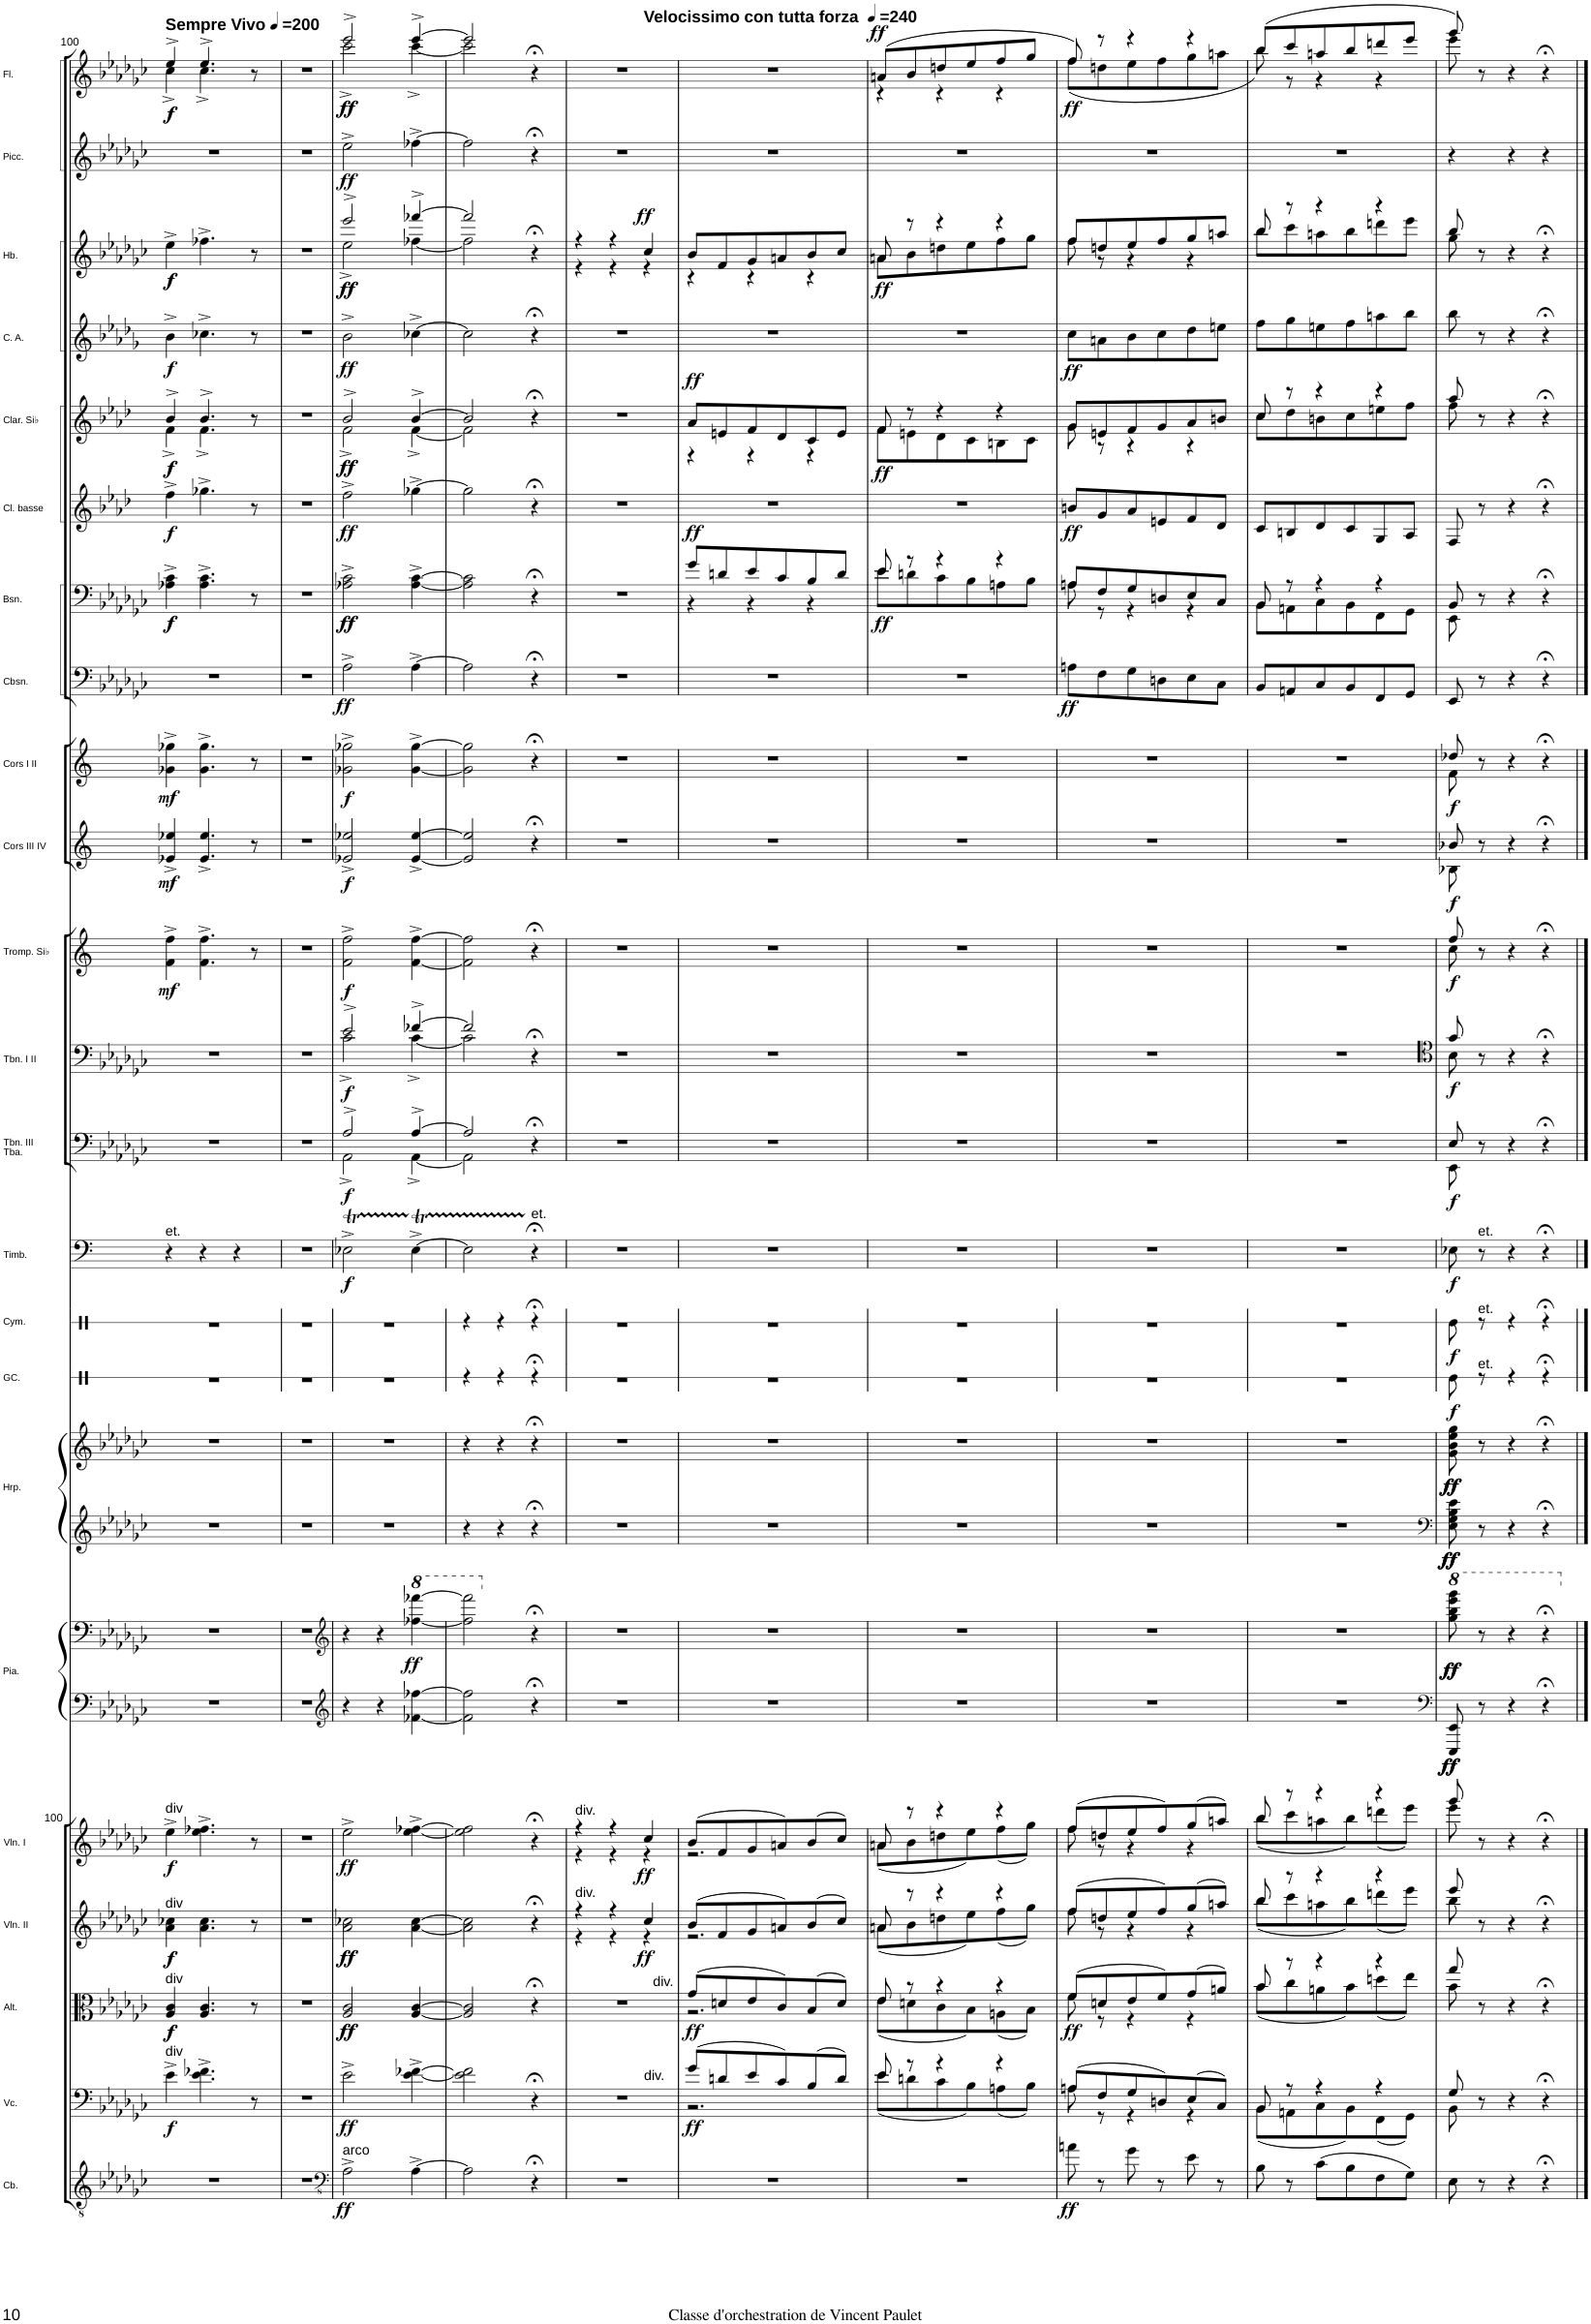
**kern	**dynam	**kern	**dynam	**kern	**dynam	**kern	**dynam	**kern	**dynam	**kern	**kern	**dynam	**kern	**kern	**dynam	**kern	**dynam	**kern	**dynam	**kern	**dynam	**kern	**dynam	**kern	**dynam	**kern	**dynam	**kern	**dynam	**kern	**dynam	**kern	**dynam	**kern	**dynam	**kern	**dynam	**kern	**dynam	**kern	**dynam	**kern	**dynam
*part21	*part21	*part20	*part20	*part19	*part19	*part18	*part18	*part17	*part17	*part16	*part16	*part16	*part15	*part15	*part15	*part14	*part14	*part13	*part13	*part12	*part12	*part11	*part11	*part10	*part10	*part9	*part9	*part8	*part8	*part7	*part7	*part6	*part6	*part5	*part5	*part4	*part4	*part3	*part3	*part2	*part2	*part1	*part1
*staff23	*staff23	*staff22	*staff22	*staff21	*staff21	*staff20	*staff20	*staff19	*staff19	*staff18	*staff17	*staff17/18	*staff16	*staff15	*staff15/16	*staff14	*staff14	*staff13	*staff13	*staff12	*staff12	*staff11	*staff11	*staff10	*staff10	*staff9	*staff9	*staff8	*staff8	*staff7	*staff7	*staff6	*staff6	*staff5	*staff5	*staff4	*staff4	*staff3	*staff3	*staff2	*staff2	*staff1	*staff1
*I"Contrebasses	*	*I"Violoncelles	*	*I"Altos	*	*I"Violons II	*	*I"Violons I	*	*I"Piano	*	*	*I"Harpe	*	*	*I"Timbales	*	*I"Trombone III Tuba	*	*I"Trombone I II	*	*I"Trompette en Sib	*	*I"Cors III IV	*	*I"Cors I II	*	*I"Contrebasson	*	*I"Bassons	*	*I"Clarinette Basse	*	*I"Clarinette en Sib	*	*I"Cor anglais	*	*I"Hautbois	*	*I"Piccolo	*	*I"Flutes	*
*I'Cb.	*	*I'Vc.	*	*I'Alt.	*	*I'Vln. II	*	*I'Vln. I	*	*I'Pia.	*	*	*I'Hrp.	*	*	*I'Timb.	*	*I'Tbn. III Tba.	*	*I'Tbn. I II	*	*I'Tromp. Sib	*	*I'Cors III IV	*	*I'Cors I II	*	*I'Cbsn.	*	*I'Bsn.	*	*I'Cl. basse	*	*I'Clar. Sib	*	*I'C. A.	*	*I'Hb.	*	*I'Picc.	*	*I'Fl.	*
!!LO:PB:g=z
*clefGv2	*	*clefF4	*	*clefC3	*	*clefG2	*	*clefG2	*	*clefF4	*clefF4	*	*clefG2	*clefG2	*	*clefF4	*	*clefF4	*	*clefF4	*	*clefG2	*	*clefG2	*	*clefG2	*	*clefF4	*	*clefF4	*	*clefG2	*	*clefG2	*	*clefG2	*	*clefG2	*	*clefG2	*	*clefG2	*
*Trd7c12	*	*	*	*	*	*	*	*	*	*	*	*	*	*	*	*	*	*	*	*	*	*Trd1c2	*	*Trd4c7	*	*Trd4c7	*	*Trd7c12	*	*	*	*Trd8c14	*	*Trd1c2	*	*Trd4c7	*	*	*	*Trd-7c-12	*	*	*
*k[b-e-a-d-g-c-]	*	*k[b-e-a-d-g-c-]	*	*k[b-e-a-d-g-c-]	*	*k[b-e-a-d-g-c-]	*	*k[b-e-a-d-g-c-]	*	*k[b-e-a-d-g-c-]	*k[b-e-a-d-g-c-]	*	*k[b-e-a-d-g-c-]	*k[b-e-a-d-g-c-]	*	*k[]	*	*k[b-e-a-d-g-c-]	*	*k[b-e-a-d-g-c-]	*	*k[]	*	*k[]	*	*k[]	*	*k[b-e-a-d-g-c-]	*	*k[b-e-a-d-g-c-]	*	*k[b-e-a-d-]	*	*k[b-e-a-d-]	*	*k[b-e-a-d-g-]	*	*k[b-e-a-d-g-c-]	*	*k[b-e-a-d-g-c-]	*	*k[b-e-a-d-g-c-]	*
*M3/4	*	*M3/4	*	*M3/4	*	*M3/4	*	*M3/4	*	*M3/4	*M3/4	*	*M3/4	*M3/4	*	*M3/4	*	*M3/4	*	*M3/4	*	*M3/4	*	*M3/4	*	*M3/4	*	*M3/4	*	*M3/4	*	*M3/4	*	*M3/4	*	*M3/4	*	*M3/4	*	*M3/4	*	*M3/4	*
*MM200	*	*MM200	*	*MM200	*	*MM200	*	*MM200	*	*MM200	*MM200	*	*MM200	*MM200	*	*MM200	*	*MM200	*	*MM200	*	*MM200	*	*MM200	*	*MM200	*	*MM200	*	*MM200	*	*MM200	*	*MM200	*	*MM200	*	*MM200	*	*MM200	*	*MM200	*
=100	=100	=100	=100	=100	=100	=100	=100	=100	=100	=100	=100	=100	=100	=100	=100	=100	=100	=100	=100	=100	=100	=100	=100	=100	=100	=100	=100	=100	=100	=100	=100	=100	=100	=100	=100	=100	=100	=100	=100	=100	=100	=100	=100
*	*	*	*	*	*	*	*	*	*	*	*	*	*	*	*	*	*	*	*	*	*	*	*	*	*	*	*	*	*	*	*	*	*	*^	*	*	*	*	*	*	*	*^	*
!	!	!	!	!	!	!	!	!	!	!	!	!	!	!	!	!	!	!	!	!	!	!	!	!	!	!	!	!	!	!	!	!	!	!	!	!	!	!	!	!	!	!	!LO:TX:a:B:t=Sempre Vivo	!	!
!	!	!	!	!	!	!	!	!	!	!	!	!	!	!	!	!LO:TX:a:t=et.	!	!	!	!	!	!	!	!	!	!	!	!	!	!	!	!	!	!	!	!	!	!	!	!	!	!	!	!	!
!	!	!	!	!	!	!	!	!LO:TX:a:t=div	!	!	!	!	!	!	!	!	!	!	!	!	!	!	!	!	!	!	!	!	!	!	!	!	!	!	!	!	!	!	!	!	!	!	!	!	!
!	!	!	!	!	!	!LO:TX:a:t=div	!	!	!	!	!	!	!	!	!	!	!	!	!	!	!	!	!	!	!	!	!	!	!	!	!	!	!	!	!	!	!	!	!	!	!	!	!	!	!
!	!	!	!	!LO:TX:a:t=div	!	!	!	!	!	!	!	!	!	!	!	!	!	!	!	!	!	!	!	!	!	!	!	!	!	!	!	!	!	!	!	!	!	!	!	!	!	!	!	!	!
!	!	!LO:TX:a:t=div	!	!	!	!	!	!	!	!	!	!	!	!	!	!	!	!	!	!	!	!	!	!	!	!	!	!	!	!	!	!	!	!	!	!	!	!	!	!	!	!	!	!	!
!	!	!	!LO:DY:b	!	!LO:DY:b	!	!	!	!	!	!	!	!	!	!	!	!	!	!	!	!	!	!	!	!	!	!	!	!	!	!	!	!	!	!	!	!	!	!	!	!	!	!	!	!
!	!	!	!	!	!LO:DY:n=1:b	!	!LO:DY:b	!	!	!	!	!	!	!	!	!	!	!	!	!	!	!	!	!	!	!	!	!	!	!	!	!	!	!	!	!	!	!	!	!	!	!	!	!	!
!	!	!	!	!	!	!	!LO:DY:n=1:b	!	!LO:DY:b	!	!	!	!	!	!	!	!	!	!	!	!	!	!LO:DY:b	!	!LO:DY:b	!	!LO:DY:b	!	!	!	!LO:DY:b	!	!	!	!	!	!	!	!	!	!	!	!	!	!
!	!	!	!	!	!	!	!	!	!	!	!	!	!	!	!	!	!	!	!	!	!	!	!	!	!	!	!	!	!	!	!LO:DY:n=1:b	!	!LO:DY:b	!	!	!LO:DY:b	!	!	!	!	!	!	!	!	!
!	!	!	!	!	!	!	!	!	!	!	!	!	!	!	!	!	!	!	!	!	!	!	!	!	!	!	!	!	!	!	!	!	!	!	!	!LO:DY:n=1:b	!	!LO:DY:b	!	!LO:DY:b	!	!	!	!	!
!	!	!	!	!	!	!	!	!	!	!	!	!	!	!	!	!	!	!	!	!	!	!	!	!	!	!	!	!	!	!	!	!	!	!	!	!	!	!	!	!LO:DY:n=1:b	!	!	!	!	!LO:DY:b
!	!	!	!	!	!	!	!	!	!	!	!	!	!	!	!	!	!	!	!	!	!	!	!	!	!	!	!	!	!	!	!	!	!	!	!	!	!	!	!	!	!	!	!	!	!LO:DY:n=1:b
2.r	.	4e-^\	f	4A-/ 4c-/	f f	4a-\ 4cc-X\	f f	4ee-^\	f	2.r	2.r	.	2.r	2.r	.	4r	.	2.r	.	2.r	.	4f\^ 4ff\^	mf	4e-X/^ 4ee-X/^	mf	4g-X\^ 4gg-X\^	mf	2.r	.	4A-X\^ 4c-\^	f f	4ff^\	f	4b-^/	4f^\	f f	4b-^\	f	4ee-^\	f f	2.r	.	4ee-^/	4cc-^\	f f
.	.	4.e-\^ 4.f-X\^	.	4.A-/ 4.c-/	.	4.a-\ 4.cc-\	.	4.ee-\^ 4.ff-X\^	.	.	.	.	.	.	.	4r	.	.	.	.	.	4.f\^ 4.ff\^	.	4.e-/^ 4.ee-/^	.	4.g-\^ 4.gg-\^	.	.	.	4.A-\^ 4.c-\^	.	4.gg-X^\	.	4.b-^/	4.f^\	.	4.cc-X^\	.	4.ff-X^\	.	.	.	4.ee-^/	4.cc-^\	.
.	.	.	.	.	.	.	.	.	.	.	.	.	.	.	.	4r	.	.	.	.	.	.	.	.	.	.	.	.	.	.	.	.	.	.	.	.	.	.	.	.	.	.	.	.	.
.	.	8r	.	8r	.	8r	.	8r	.	.	.	.	.	.	.	.	.	.	.	.	.	8r	.	8r	.	8r	.	.	.	8r	.	8r	.	8r	8ryy	.	8r	.	8r	.	.	.	8r	8ryy	.
*	*	*	*	*	*	*	*	*	*	*	*	*	*	*	*	*	*	*	*	*	*	*	*	*	*	*	*	*	*	*	*	*	*	*v	*v	*	*	*	*	*	*	*	*v	*v	*
=101	=101	=101	=101	=101	=101	=101	=101	=101	=101	=101	=101	=101	=101	=101	=101	=101	=101	=101	=101	=101	=101	=101	=101	=101	=101	=101	=101	=101	=101	=101	=101	=101	=101	=101	=101	=101	=101	=101	=101	=101	=101	=101	=101
2.r	.	2.r	.	2.r	.	2.r	.	2.r	.	2.r	2.r	.	2.r	2.r	.	2.r	.	2.r	.	2.r	.	2.r	.	2.r	.	2.r	.	2.r	.	2.r	.	2.r	.	2.r	.	2.r	.	2.r	.	2.r	.	2.r	.
=102	=102	=102	=102	=102	=102	=102	=102	=102	=102	=102	=102	=102	=102	=102	=102	=102	=102	=102	=102	=102	=102	=102	=102	=102	=102	=102	=102	=102	=102	=102	=102	=102	=102	=102	=102	=102	=102	=102	=102	=102	=102	=102	=102
*clefFv4	*	*	*	*	*	*	*	*	*	*clefG2	*clefG2	*	*	*	*	*	*	*	*	*	*	*	*	*	*	*	*	*	*	*	*	*	*	*	*	*	*	*	*	*	*	*	*
*	*	*	*	*	*	*	*	*	*	*	*	*	*	*	*	*	*	*^	*	*^	*	*	*	*	*	*	*	*	*	*	*	*	*	*^	*	*	*	*^	*	*	*	*^	*
!LO:TX:a:t=arco	!	!	!	!	!	!	!	!	!	!	!	!	!	!	!	!	!	!	!	!	!	!	!	!	!	!	!	!	!	!	!	!	!	!	!	!	!	!	!	!	!	!	!	!	!	!	!	!
!	!LO:DY:b	!	!LO:DY:b	!	!LO:DY:b	!	!	!	!	!	!	!	!	!	!	!	!	!	!	!	!	!	!	!	!	!	!	!	!	!	!	!	!	!	!	!	!	!	!	!	!	!	!	!	!	!	!	!
!	!	!	!	!	!LO:DY:n=1:b	!	!LO:DY:b	!	!	!	!	!	!	!	!	!	!	!	!	!	!	!	!	!	!	!	!	!	!	!	!	!	!	!	!	!	!	!	!	!	!	!	!	!	!	!	!	!
!	!	!	!	!	!	!	!LO:DY:n=1:b	!	!LO:DY:b	!	!	!	!	!	!	!	!LO:DY:b	!	!	!LO:DY:b	!	!	!LO:DY:b	!	!LO:DY:b	!	!LO:DY:b	!	!LO:DY:b	!	!LO:DY:b	!	!LO:DY:b	!	!	!	!	!	!	!	!	!	!	!	!	!	!	!
!	!	!	!	!	!	!	!	!	!	!	!	!	!	!	!	!	!	!	!	!	!	!	!	!	!	!	!	!	!	!	!	!	!LO:DY:n=1:b	!	!LO:DY:b	!	!	!LO:DY:b	!	!	!	!	!	!	!	!	!	!
!	!	!	!	!	!	!	!	!	!	!	!	!	!	!	!	!	!	!	!	!	!	!	!	!	!	!	!	!	!	!	!	!	!	!	!	!	!	!LO:DY:n=1:b	!	!LO:DY:b	!	!	!LO:DY:b	!	!	!	!	!
!	!	!	!	!	!	!	!	!	!	!	!	!	!	!	!	!	!	!	!	!	!	!	!	!	!	!	!	!	!	!	!	!	!	!	!	!	!	!	!	!	!	!	!LO:DY:n=1:b	!	!LO:DY:b	!	!	!LO:DY:b
!	!	!	!	!	!	!	!	!	!	!	!	!	!	!	!	!	!	!	!	!	!	!	!	!	!	!	!	!	!	!	!	!	!	!	!	!	!	!	!	!	!	!	!	!	!	!	!	!LO:DY:n=1:b
2AA-^\	ff	2e-^\	ff	2A-/ 2c-/	ff ff	2a-\ 2cc-X\	ff ff	2ee-^\	ff	4r	4r	.	2.r	2.r	.	2E-XT^\	f	2A-^/	2AA-^\	f	2e-^/	2c-^\	f	2f\^ 2ff\^	f	2e-X/^ 2ee-X/^	f	2g-X\^ 2gg-X\^	f	2A-^\	ff	2A-X\^ 2c-\^	ff ff	2ff^\	ff	2b-^/	2f^\	ff ff	2b-^\	ff	2eee-^/	2ee-^\	ff ff	2ee-^\	ff	2eee-^/	2ccc-^\	ff ff
.	.	.	.	.	.	.	.	.	.	4r	4r	.	.	.	.	.	.	.	.	.	.	.	.	.	.	.	.	.	.	.	.	.	.	.	.	.	.	.	.	.	.	.	.	.	.	.	.	.
*	*	*	*	*	*	*	*	*	*	*	*8va	*	*	*	*	*	*	*	*	*	*	*	*	*	*	*	*	*	*	*	*	*	*	*	*	*	*	*	*	*	*	*	*	*	*	*	*	*
!	!	!	!	!	!	!	!	!	!	!	!	!LO:DY:b	!	!	!	!	!	!	!	!	!	!	!	!	!	!	!	!	!	!	!	!	!	!	!	!	!	!	!	!	!	!	!	!	!	!	!	!
[4AA-^\	.	[4e-\^ [4f-X\^	.	[4A-/ [4c-/	.	[4a-\ [4cc-\	.	[4ee-\^ [4ff-X\^	.	[4f-X\ [4ff-X\	[4fff-X\ [4ffff-X\	ff	.	.	.	[4E-T^\	.	[4A-^/	[4AA-^\	.	[4f-X^/	[4c-^\	.	[4f\^ [4ff\^	.	[4e-/^ [4ee-/^	.	[4g-\^ [4gg-\^	.	[4A-^\	.	[4A-\^ [4c-\^	.	[4gg-X^\	.	[4b-^/	[4f^\	.	[4cc-X^\	.	[4fff-X^/	[4ff-X\	.	[4ff-X^\	.	[4eee-^/	[4ccc-^\	.
=103	=103	=103	=103	=103	=103	=103	=103	=103	=103	=103	=103	=103	=103	=103	=103	=103	=103	=103	=103	=103	=103	=103	=103	=103	=103	=103	=103	=103	=103	=103	=103	=103	=103	=103	=103	=103	=103	=103	=103	=103	=103	=103	=103	=103	=103	=103	=103	=103
2AA-\]	.	2e-\] 2f-\]	.	2A-/] 2c-/]	.	2a-\] 2cc-\]	.	2ee-\] 2ff-\]	.	2f-\] 2ff-\]	2fff-\] 2ffff-\]	.	4r	4r	.	2E-TTT\]	.	2A-/]	2AA-\]	.	2f-/]	2c-\]	.	2f\] 2ff\]	.	2e-/] 2ee-/]	.	2g-\] 2gg-\]	.	2A-\]	.	2A-\] 2c-\]	.	2gg-\]	.	2b-/]	2f\]	.	2cc-\]	.	2fff-/]	2ff-\]	.	2ff-\]	.	2eee-/]	2ccc-\]	.
.	.	.	.	.	.	.	.	.	.	.	.	.	4r	4r	.	.	.	.	.	.	.	.	.	.	.	.	.	.	.	.	.	.	.	.	.	.	.	.	.	.	.	.	.	.	.	.	.	.
*	*	*	*	*	*	*	*	*	*	*	*X8va	*	*	*	*	*	*	*	*	*	*	*	*	*	*	*	*	*	*	*	*	*	*	*	*	*	*	*	*	*	*	*	*	*	*	*	*	*
!	!	!	!	!	!	!	!	!	!	!	!	!	!	!	!	!LO:TX:a:t=et.	!	!	!	!	!	!	!	!	!	!	!	!	!	!	!	!	!	!	!	!	!	!	!	!	!	!	!	!	!	!	!	!
4r;<	.	4r;<	.	4r;<	.	4r;<	.	4r;<	.	4r;<	4r;<	.	4r;<	4r;<	.	4r;<	.	4r;<	4ryy	.	4r;<	4ryy	.	4r;<	.	4r;<	.	4r;<	.	4r;<	.	4r;<	.	4r;<	.	4r;<	4ryy	.	4r;<	.	4r;<	4ryy	.	4r;<	.	4r;<	4ryy	.
=104	=104	=104	=104	=104	=104	=104	=104	=104	=104	=104	=104	=104	=104	=104	=104	=104	=104	=104	=104	=104	=104	=104	=104	=104	=104	=104	=104	=104	=104	=104	=104	=104	=104	=104	=104	=104	=104	=104	=104	=104	=104	=104	=104	=104	=104	=104	=104	=104
*	*	*	*	*	*	*^	*	*^	*	*	*	*	*	*	*	*	*	*	*	*	*	*	*	*	*	*	*	*	*	*	*	*	*	*	*	*	*	*	*	*	*	*	*	*	*	*	*	*
!	!	!	!	!	!	!	!	!	!LO:TX:a:t=div.	!	!	!	!	!	!	!	!	!	!	!	!	!	!	!	!	!	!	!	!	!	!	!	!	!	!	!	!	!	!	!	!	!	!	!	!	!	!	!	!	!
!	!	!	!	!	!	!LO:TX:a:t=div.	!	!	!	!	!	!	!	!	!	!	!	!	!	!	!	!	!	!	!	!	!	!	!	!	!	!	!	!	!	!	!	!	!	!	!	!	!	!	!	!	!	!	!	!
*	*	*	*	*	*	*	*	*	*	*	*	*	*	*	*	*	*	*	*	*v	*v	*	*	*	*	*	*	*	*	*	*	*	*	*	*	*	*	*v	*v	*	*	*	*	*	*	*	*	*	*	*
*	*	*	*	*	*	*	*	*	*	*	*	*	*	*	*	*	*	*	*	*	*	*v	*v	*	*	*	*	*	*	*	*	*	*	*	*	*	*	*	*	*	*	*	*	*	*	*	*	*
2.r	.	2.r	.	2.r	.	4r	4r	.	4r	4r	.	2.r	2.r	.	2.r	2.r	.	2.r	.	2.r	.	2.r	.	2.r	.	2.r	.	2.r	.	2.r	.	2.r	.	2.r	.	2.r	.	2.r	.	4r	4r	.	2.r	.	2.r	2ryy	.
.	.	.	.	.	.	4r	4r	.	4r	4r	.	.	.	.	.	.	.	.	.	.	.	.	.	.	.	.	.	.	.	.	.	.	.	.	.	.	.	.	.	4r	4r	.	.	.	.	.	.
*	*	*	*	*	*	*	*	*	*	*	*	*	*	*	*	*	*	*	*	*	*	*	*	*	*	*	*	*	*	*	*	*	*	*	*	*	*	*	*	*	*	*	*	*	*MM240	*	*
!	!	!	!	!	!	!	!	!	!	!	!	!	!	!	!	!	!	!	!	!	!	!	!	!	!	!	!	!	!	!	!	!	!	!	!	!	!	!	!	!	!	!	!	!	!	!LO:TX:a:B:t=Velocissimo con tutta forza	!
!	!	!	!	!	!	!	!	!LO:DY:b	!	!	!LO:DY:b	!	!	!	!	!	!	!	!	!	!	!	!	!	!	!	!	!	!	!	!	!	!	!	!	!	!	!	!	!	!	!LO:DY:a	!	!	!	!	!
.	.	.	.	.	.	4cc-/	4r	ff	4cc-/	4r	ff	.	.	.	.	.	.	.	.	.	.	.	.	.	.	.	.	.	.	.	.	.	.	.	.	.	.	.	.	4cc-/	4r	ff	.	.	.	4ryy	.
=105	=105	=105	=105	=105	=105	=105	=105	=105	=105	=105	=105	=105	=105	=105	=105	=105	=105	=105	=105	=105	=105	=105	=105	=105	=105	=105	=105	=105	=105	=105	=105	=105	=105	=105	=105	=105	=105	=105	=105	=105	=105	=105	=105	=105	=105	=105	=105
*	*	*^	*	*^	*	*	*	*	*	*	*	*	*	*	*	*	*	*	*	*	*	*	*	*	*	*	*	*	*	*	*	*^	*	*	*	*^	*	*	*	*	*	*	*	*	*	*	*
!	!	!	!	!	!LO:TX:a:t=div.	!	!	!	!	!	!	!	!	!	!	!	!	!	!	!	!	!	!	!	!	!	!	!	!	!	!	!	!	!	!	!	!	!	!	!	!	!	!	!	!	!	!	!	!	!	!
!	!	!LO:TX:a:t=div.	!	!	!	!	!	!	!	!	!	!	!	!	!	!	!	!	!	!	!	!	!	!	!	!	!	!	!	!	!	!	!	!	!	!	!	!	!	!	!	!	!	!	!	!	!	!	!	!	!
!	!	!	!	!LO:DY:b	!	!	!LO:DY:b	!	!	!	!	!	!	!	!	!	!	!	!	!	!	!	!	!	!	!	!	!	!	!	!	!	!	!	!	!LO:DY:a	!	!	!	!	!LO:DY:a	!	!	!	!	!	!	!	!	!	!
*	*	*	*	*	*	*	*	*	*	*	*	*	*	*	*	*	*	*	*	*	*	*	*	*	*	*	*	*	*	*	*	*	*	*	*	*	*	*	*	*	*	*	*	*	*	*	*	*	*v	*v	*
2.r	.	(8g-/L	2.r	ff	(8g-/L	2.r	ff	(8b-/L	2.r	.	(8b-/L	2.r	.	2.r	2.r	.	2.r	2.r	.	2.r	.	2.r	.	2.r	.	2.r	.	2.r	.	2.r	.	2.r	.	8g-/L	4r	ff	2.r	.	8a-/L	4r	ff	2.r	.	8b-/L	4r	.	2.r	.	2.r	.
.	.	8dn/	.	.	8dn/	.	.	8f/	.	.	8f/	.	.	.	.	.	.	.	.	.	.	.	.	.	.	.	.	.	.	.	.	.	.	8dn/	.	.	.	.	8en/	.	.	.	.	8f/	.	.	.	.	.	.
.	.	8e-/	.	.	8e-/	.	.	8g-/	.	.	8g-/	.	.	.	.	.	.	.	.	.	.	.	.	.	.	.	.	.	.	.	.	.	.	8e-/	4r	.	.	.	8f/	4r	.	.	.	8g-/	4r	.	.	.	.	.
.	.	8c-/)	.	.	8c-/)	.	.	8an/)	.	.	8an/)	.	.	.	.	.	.	.	.	.	.	.	.	.	.	.	.	.	.	.	.	.	.	8c-/	.	.	.	.	8d-/	.	.	.	.	8an/	.	.	.	.	.	.
.	.	(8B-/	.	.	(8B-/	.	.	(8b-/	.	.	(8b-/	.	.	.	.	.	.	.	.	.	.	.	.	.	.	.	.	.	.	.	.	.	.	8B-/	4r	.	.	.	8c/	4r	.	.	.	8b-/	4r	.	.	.	.	.
.	.	8d/J)	.	.	8d/J)	.	.	8cc-/J)	.	.	8cc-/J)	.	.	.	.	.	.	.	.	.	.	.	.	.	.	.	.	.	.	.	.	.	.	8d/J	.	.	.	.	8e/J	.	.	.	.	8cc-/J	.	.	.	.	.	.
=106	=106	=106	=106	=106	=106	=106	=106	=106	=106	=106	=106	=106	=106	=106	=106	=106	=106	=106	=106	=106	=106	=106	=106	=106	=106	=106	=106	=106	=106	=106	=106	=106	=106	=106	=106	=106	=106	=106	=106	=106	=106	=106	=106	=106	=106	=106	=106	=106	=106	=106
*	*	*	*	*	*	*	*	*	*	*	*	*	*	*	*	*	*	*	*	*	*	*	*	*	*	*	*	*	*	*	*	*	*	*	*	*	*	*	*	*	*	*	*	*	*	*	*	*	*^	*
!	!	!	!	!	!	!	!	!	!	!	!	!	!	!	!	!	!	!	!	!	!	!	!	!	!	!	!	!	!	!	!	!	!	!	!	!LO:DY:b	!	!	!	!	!LO:DY:b	!	!	!	!	!LO:DY:b	!	!	!	!	!LO:DY:a
2.r	.	8e-/	(8e-\L	.	8e-/	(8e-\L	.	8an/	(8a\L	.	8an/	(8a\L	.	2.r	2.r	.	2.r	2.r	.	2.r	.	2.r	.	2.r	.	2.r	.	2.r	.	2.r	.	2.r	.	8e-/	8e-\L	ff	2.r	.	8f/	8f\L	ff	2.r	.	8an/	8a\L	ff	2.r	.	(8an/L	4r	ff
.	.	8r	8dn\	.	8r	8dn\	.	8r	8b-\	.	8r	8b-\	.	.	.	.	.	.	.	.	.	.	.	.	.	.	.	.	.	.	.	.	.	8r	8dn\	.	.	.	8r	8en\	.	.	.	8r	8b-\	.	.	.	8b-/	.	.
.	.	4r	8c-\	.	4r	8c-\	.	4r	8ddn\	.	4r	8ddn\	.	.	.	.	.	.	.	.	.	.	.	.	.	.	.	.	.	.	.	.	.	4r	8c-\	.	.	.	4r	8d-\	.	.	.	4r	8ddn\	.	.	.	8ddn/	4r	.
.	.	.	8B-\)	.	.	8B-\)	.	.	8ee-\)	.	.	8ee-\)	.	.	.	.	.	.	.	.	.	.	.	.	.	.	.	.	.	.	.	.	.	.	8B-\	.	.	.	.	8c\	.	.	.	.	8ee-\	.	.	.	8ee-/	.	.
.	.	4r	(8An\	.	4r	(8An\	.	4r	(8ff\	.	4r	(8ff\	.	.	.	.	.	.	.	.	.	.	.	.	.	.	.	.	.	.	.	.	.	4r	8An\	.	.	.	4r	8Bn\	.	.	.	4r	8ff\	.	.	.	8ff/	4r	.
.	.	.	8B-\J)	.	.	8B-\J)	.	.	8gg-\J)	.	.	8gg-\J)	.	.	.	.	.	.	.	.	.	.	.	.	.	.	.	.	.	.	.	.	.	.	8B-\J	.	.	.	.	8c\J	.	.	.	.	8gg-\J	.	.	.	8gg-/J	.	.
=107	=107	=107	=107	=107	=107	=107	=107	=107	=107	=107	=107	=107	=107	=107	=107	=107	=107	=107	=107	=107	=107	=107	=107	=107	=107	=107	=107	=107	=107	=107	=107	=107	=107	=107	=107	=107	=107	=107	=107	=107	=107	=107	=107	=107	=107	=107	=107	=107	=107	=107	=107
!	!LO:DY:b	!	!	!	!	!	!LO:DY:b	!	!	!	!	!	!	!	!	!	!	!	!	!	!	!	!	!	!	!	!	!	!	!	!	!	!LO:DY:b	!	!	!	!	!LO:DY:b	!	!	!	!	!LO:DY:b	!	!	!	!	!	!	!	!LO:DY:b
8An\	ff	(8An/L	8A\	.	(8f/L	8f\	ff	(8ff/L	8ff\	.	(8ff/L	8ff\	.	2.r	2.r	.	2.r	2.r	.	2.r	.	2.r	.	2.r	.	2.r	.	2.r	.	2.r	.	8An\L	ff	8An/L	8A\	.	8bn/L	ff	8g/L	8g\	.	8cc\L	ff	8ff/L	8ff\	.	2.r	.	8ff/)	(8ff\L	ff
8r	.	8F/	8r	.	8dn/	8r	.	8ddn/	8r	.	8ddn/	8r	.	.	.	.	.	.	.	.	.	.	.	.	.	.	.	.	.	.	.	8F\	.	8F/	8r	.	8g/	.	8en/	8r	.	8an\	.	8ddn/	8r	.	.	.	8r	8ddn\	.
8G-\	.	8G-/	4r	.	8e-/	4r	.	8ee-/	4r	.	8ee-/	4r	.	.	.	.	.	.	.	.	.	.	.	.	.	.	.	.	.	.	.	8G-\	.	8G-/	4r	.	8a-/	.	8f/	4r	.	8b-\	.	8ee-/	4r	.	.	.	4r	8ee-\	.
8r	.	8Dn/)	.	.	8f/)	.	.	8ff/)	.	.	8ff/)	.	.	.	.	.	.	.	.	.	.	.	.	.	.	.	.	.	.	.	.	8Dn\	.	8Dn/	.	.	8en/	.	8g/	.	.	8cc\	.	8ff/	.	.	.	.	.	8ff\	.
8E-\	.	(8E-/	4r	.	(8g-/	4r	.	(8gg-/	4r	.	(8gg-/	4r	.	.	.	.	.	.	.	.	.	.	.	.	.	.	.	.	.	.	.	8E-\	.	8E-/	4r	.	8f/	.	8a-/	4r	.	8dd-\	.	8gg-/	4r	.	.	.	4r	8gg-\	.
8r	.	8C-/J)	.	.	8an/J)	.	.	8aan/J)	.	.	8aan/J)	.	.	.	.	.	.	.	.	.	.	.	.	.	.	.	.	.	.	.	.	8C-\J	.	8C-/J	.	.	8d-/J	.	8bn/J	.	.	8een\J	.	8aan/J	.	.	.	.	.	8aan\J	.
=108	=108	=108	=108	=108	=108	=108	=108	=108	=108	=108	=108	=108	=108	=108	=108	=108	=108	=108	=108	=108	=108	=108	=108	=108	=108	=108	=108	=108	=108	=108	=108	=108	=108	=108	=108	=108	=108	=108	=108	=108	=108	=108	=108	=108	=108	=108	=108	=108	=108	=108	=108
8BB-\	.	8BB-/	(8BB-\L	.	8b-/	(8b-\L	.	8bb-/	(8bb-\L	.	8bb-/	(8bb-\L	.	2.r	2.r	.	2.r	2.r	.	2.r	.	2.r	.	2.r	.	2.r	.	2.r	.	2.r	.	8BB-/L	.	8BB-/	8BB-\L	.	8c/L	.	8cc/	8cc\L	.	8ff\L	.	8bb-/	8bb-\L	.	2.r	.	(8bb-/L	8bb-\)	.
8r	.	8r	8AAn\	.	8r	8cc-\	.	8r	8ccc-\	.	8r	8ccc-\	.	.	.	.	.	.	.	.	.	.	.	.	.	.	.	.	.	.	.	8AAn/	.	8r	8AAn\	.	8Bn/	.	8r	8dd-\	.	8gg-\	.	8r	8ccc-\	.	.	.	8ccc-/	8r	.
(8C-\L	.	4r	8C-\	.	4r	8an\	.	4r	8aan\	.	4r	8aan\	.	.	.	.	.	.	.	.	.	.	.	.	.	.	.	.	.	.	.	8C-/	.	4r	8C-\	.	8d-/	.	4r	8bn\	.	8een\	.	4r	8aan\	.	.	.	8aan/	4r	.
8BB-\	.	.	8BB-\)	.	.	8b-\)	.	.	8bb-\)	.	.	8bb-\)	.	.	.	.	.	.	.	.	.	.	.	.	.	.	.	.	.	.	.	8BB-/	.	.	8BB-\	.	8c/	.	.	8cc\	.	8ff\	.	.	8bb-\	.	.	.	8bb-/	.	.
8FF\	.	4r	(8FF\	.	4r	(8ddn\	.	4r	(8dddn\	.	4r	(8dddn\	.	.	.	.	.	.	.	.	.	.	.	.	.	.	.	.	.	.	.	8FF/	.	4r	8FF\	.	8G/	.	4r	8een\	.	8aan\	.	4r	8dddn\	.	.	.	8dddn/	4r	.
8GG-\J)	.	.	8GG-\J)	.	.	8ee-\J)	.	.	8eee-\J)	.	.	8eee-\J)	.	.	.	.	.	.	.	.	.	.	.	.	.	.	.	.	.	.	.	8GG-/J	.	.	8GG-\J	.	8A-/J	.	.	8ff\J	.	8bb-\J	.	.	8eee-\J	.	.	.	8eee-/J	.	.
=109	=109	=109	=109	=109	=109	=109	=109	=109	=109	=109	=109	=109	=109	=109	=109	=109	=109	=109	=109	=109	=109	=109	=109	=109	=109	=109	=109	=109	=109	=109	=109	=109	=109	=109	=109	=109	=109	=109	=109	=109	=109	=109	=109	=109	=109	=109	=109	=109	=109	=109	=109
*	*	*	*	*	*	*	*	*	*	*	*	*	*	*clefF4	*	*	*clefF4	*	*	*	*	*	*	*clefC4	*	*	*	*	*	*	*	*	*	*	*	*	*	*	*	*	*	*	*	*	*	*	*	*	*	*	*
*	*	*	*	*	*	*	*	*	*	*	*	*	*	*	*8va	*	*	*	*	*	*	*	*	*	*	*	*	*	*	*	*	*	*	*	*	*	*	*	*	*	*	*	*	*	*	*	*	*	*	*	*
*	*	*	*	*	*	*	*	*	*	*	*	*	*	*	*	*	*	*	*	*	*	*^	*	*^	*	*^	*	*^	*	*^	*	*	*	*	*	*	*	*	*	*	*	*	*	*	*	*	*	*	*	*	*
!	!	!	!	!	!	!	!	!	!	!	!	!	!	!	!	!LO:DY:b=2	!	!	!	!	!	!	!	!	!	!	!	!	!	!	!	!	!	!	!	!	!	!	!	!	!	!	!	!	!	!	!	!	!	!	!	!	!	!	!	!
!	!	!	!	!	!	!	!	!	!	!	!	!	!	!	!	!LO:DY:n=1:b=2	!	!	!	!	!	!	!	!	!	!	!	!	!	!	!	!	!	!	!	!	!	!	!	!	!	!	!	!	!	!	!	!	!	!	!	!	!	!	!	!
!	!	!	!	!	!	!	!	!	!	!	!	!	!	!	!	!LO:DY:n=2:b=2	!	!	!	!	!	!	!	!	!	!	!	!	!	!	!	!	!	!	!	!	!	!	!	!	!	!	!	!	!	!	!	!	!	!	!	!	!	!	!	!
!	!	!	!	!	!	!	!	!	!	!	!	!	!	!	!	!LO:DY:n=3:b=2	!	!	!	!	!	!	!	!	!	!	!	!	!	!	!	!	!	!	!	!	!	!	!	!	!	!	!	!	!	!	!	!	!	!	!	!	!	!	!	!
!	!	!	!	!	!	!	!	!	!	!	!	!	!	!	!	!LO:DY:n=4:b	!	!	!	!	!	!	!	!	!	!	!	!	!	!	!	!	!	!	!	!	!	!	!	!	!	!	!	!	!	!	!	!	!	!	!	!	!	!	!	!
!	!	!	!	!	!	!	!	!	!	!	!	!	!	!	!	!LO:DY:n=5:b	!	!	!	!	!	!	!	!	!	!	!	!	!	!	!	!	!	!	!	!	!	!	!	!	!	!	!	!	!	!	!	!	!	!	!	!	!	!	!	!
!	!	!	!	!	!	!	!	!	!	!	!	!	!	!	!	!LO:DY:n=6:b	!	!	!	!	!	!	!	!	!	!	!	!	!	!	!	!	!	!	!	!	!	!	!	!	!	!	!	!	!	!	!	!	!	!	!	!	!	!	!	!
!	!	!	!	!	!	!	!	!	!	!	!	!	!	!	!	!LO:DY:n=7:b	!	!	!LO:DY:b=2	!	!	!	!	!	!	!	!	!	!	!	!	!	!	!	!	!	!	!	!	!	!	!	!	!	!	!	!	!	!	!	!	!	!	!	!	!
!	!	!	!	!	!	!	!	!	!	!	!	!	!	!	!	!	!	!	!LO:DY:n=1:b=2	!	!	!	!	!	!	!	!	!	!	!	!	!	!	!	!	!	!	!	!	!	!	!	!	!	!	!	!	!	!	!	!	!	!	!	!	!
!	!	!	!	!	!	!	!	!	!	!	!	!	!	!	!	!	!	!	!LO:DY:n=2:b=2	!	!	!	!	!	!	!	!	!	!	!	!	!	!	!	!	!	!	!	!	!	!	!	!	!	!	!	!	!	!	!	!	!	!	!	!	!
!	!	!	!	!	!	!	!	!	!	!	!	!	!	!	!	!	!	!	!LO:DY:n=3:b=2	!	!	!	!	!	!	!	!	!	!	!	!	!	!	!	!	!	!	!	!	!	!	!	!	!	!	!	!	!	!	!	!	!	!	!	!	!
!	!	!	!	!	!	!	!	!	!	!	!	!	!	!	!	!	!	!	!LO:DY:n=4:b	!	!	!	!	!	!	!	!	!	!	!	!	!	!	!	!	!	!	!	!	!	!	!	!	!	!	!	!	!	!	!	!	!	!	!	!	!
!	!	!	!	!	!	!	!	!	!	!	!	!	!	!	!	!	!	!	!LO:DY:n=5:b	!	!	!	!	!	!	!	!	!	!	!	!	!	!	!	!	!	!	!	!	!	!	!	!	!	!	!	!	!	!	!	!	!	!	!	!	!
!	!	!	!	!	!	!	!	!	!	!	!	!	!	!	!	!	!	!	!LO:DY:n=6:b	!	!	!	!	!	!	!	!	!	!	!	!	!	!	!	!	!	!	!	!	!	!	!	!	!	!	!	!	!	!	!	!	!	!	!	!	!
!	!	!	!	!	!	!	!	!	!	!	!	!	!	!	!	!	!	!	!LO:DY:n=7:b	!	!LO:DY:b	!	!	!LO:DY:b	!	!	!LO:DY:b	!	!	!LO:DY:b	!	!	!LO:DY:b	!	!	!LO:DY:b	!	!	!	!	!	!	!	!	!	!	!	!	!	!	!	!	!	!	!	!
8EE-\	.	8G-/	8BB-\	.	8gg-/	8b-\	.	8eee-/	8bb-\	.	8ggg-/	8eee-\	.	8EEE-/ 8EE-/	8ggg-\ 8bbb-\ 8eeee-\ 8gggg-\	ff ff ff ff ff ff ff ff	8E-\ 8G-\ 8B-\ 8e-\	8g-\ 8b-\ 8ee-\ 8gg-\	ff ff ff ff ff ff ff ff	8E-X\	f	8E-/	8EE-\	f	8g-/	8B-\	f	8ff/	8cc\	f	8b-X/	8B-X\	f	8dd-X/	8f\	f	8EE-/	.	8BB-/	8EE-\	.	8F/	.	8aa-/	8ff\	.	8bb-\	.	8bb-/	8gg-\	.	4r	.	8ggg-/)	8eee-\	.
!	!	!	!	!	!	!	!	!	!	!	!	!	!	!	!	!	!	!	!	!LO:TX:a:t=et.	!	!	!	!	!	!	!	!	!	!	!	!	!	!	!	!	!	!	!	!	!	!	!	!	!	!	!	!	!	!	!	!	!	!	!	!
8r	.	8r	2ryy	.	8r	2ryy	.	8r	2ryy	.	8r	2ryy	.	8r	8r	.	8r	8r	.	8r	.	8r	2ryy	.	8r	2ryy	.	8r	2ryy	.	8r	2ryy	.	8r	2ryy	.	8r	.	8r	2ryy	.	8r	.	8r	2ryy	.	8r	.	8r	2ryy	.	.	.	8r	2ryy	.
4r	.	4r	.	.	4r	.	.	4r	.	.	4r	.	.	4r	4r	.	4r	4r	.	4r	.	4r	.	.	4r	.	.	4r	.	.	4r	.	.	4r	.	.	4r	.	4r	.	.	4r	.	4r	.	.	4r	.	4r	.	.	4r	.	4r	.	.
4r;<	.	4r;<	.	.	4r;<	.	.	4r;<	.	.	4r;<	.	.	4r;<	4r;<	.	4r;<	4r;<	.	4r;<	.	4r;<	.	.	4r;<	.	.	4r;<	.	.	4r;<	.	.	4r;<	.	.	4r;<	.	4r;<	.	.	4r;<	.	4r;<	.	.	4r;<	.	4r;<	.	.	4r	.	4r;<	.	.
.	.	.	8ryy	.	.	8ryy	.	.	8ryy	.	.	8ryy	.	.	.	.	.	.	.	.	.	.	8ryy	.	.	8ryy	.	.	8ryy	.	.	8ryy	.	.	8ryy	.	.	.	.	8ryy	.	.	.	.	8ryy	.	.	.	.	8ryy	.	.	.	.	8ryy	.
*	*	*	*	*	*	*	*	*	*	*	*	*	*	*	*X8va	*	*	*	*	*	*	*	*	*	*	*	*	*	*	*	*	*	*	*	*	*	*	*	*	*	*	*	*	*	*	*	*	*	*	*	*	*	*	*	*	*
*	*	*v	*v	*	*	*	*	*v	*v	*	*v	*v	*	*	*	*	*	*	*	*	*	*v	*v	*	*v	*v	*	*v	*v	*	*v	*v	*	*v	*v	*	*	*	*v	*v	*	*	*	*v	*v	*	*	*	*v	*v	*	*	*	*v	*v	*
*	*	*	*	*v	*v	*	*	*	*	*	*	*	*	*	*	*	*	*	*	*	*	*	*	*	*	*	*	*	*	*	*	*	*	*	*	*	*	*	*	*	*	*	*	*
==	==	==	==	==	==	==	==	==	==	==	==	==	==	==	==	==	==	==	==	==	==	==	==	==	==	==	==	==	==	==	==	==	==	==	==	==	==	==	==	==	==	==	==
*-	*-	*-	*-	*-	*-	*-	*-	*-	*-	*-	*-	*-	*-	*-	*-	*-	*-	*-	*-	*-	*-	*-	*-	*-	*-	*-	*-	*-	*-	*-	*-	*-	*-	*-	*-	*-	*-	*-	*-	*-	*-	*-	*-
